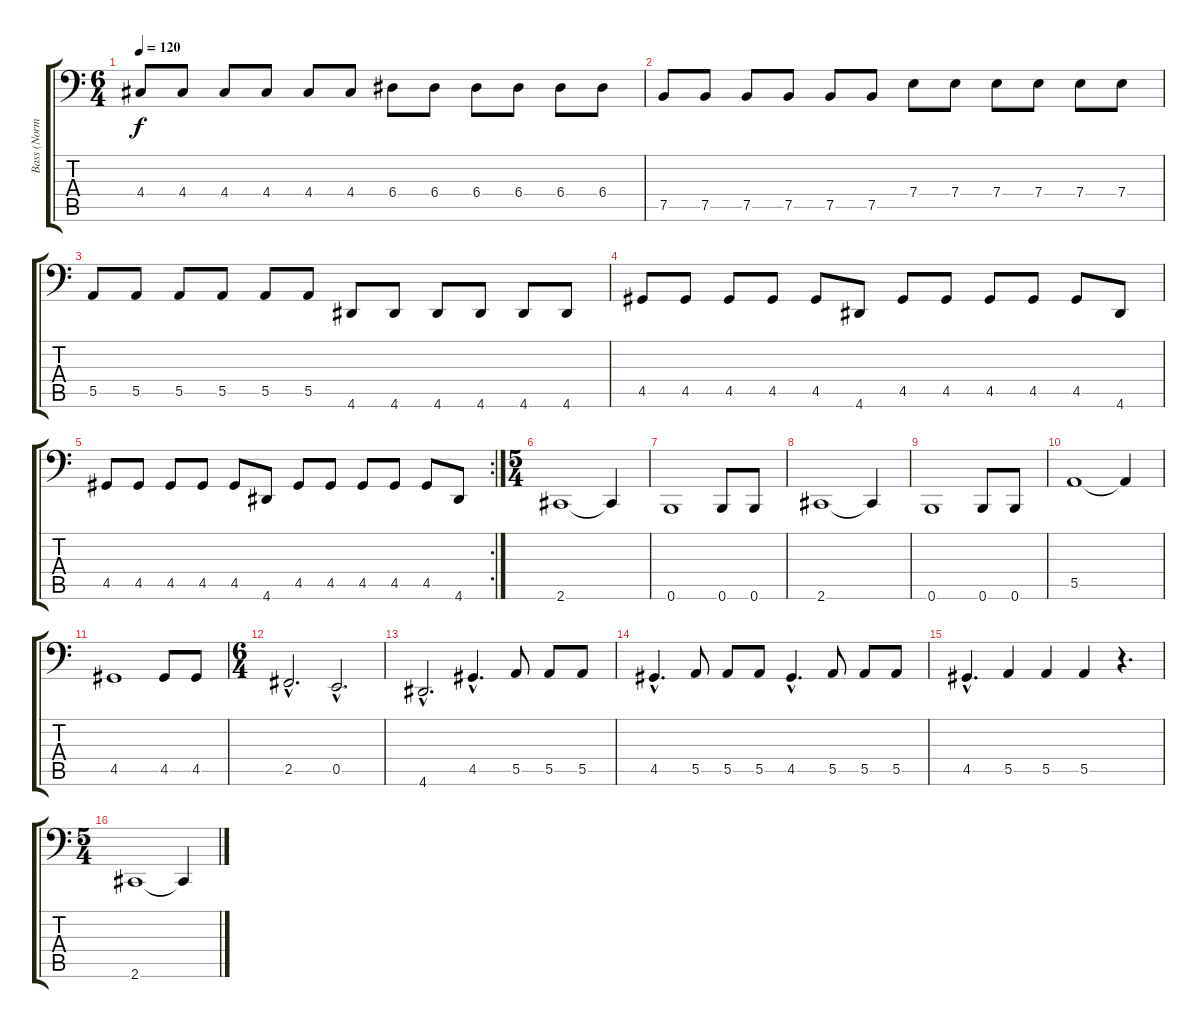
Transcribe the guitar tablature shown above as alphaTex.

\track ("Bass (Norm.)" "Bass (Norm") {instrument electricbassfinger}
\staff {score tabs}
\tuning (C3 G2 D2 A1 E1 B0) {hide}
\ts (6 4)
\tempo 120
\clef f4
\ks c
4.4.8{dy f} 4.4.8 4.4.8 4.4.8 4.4.8 4.4.8 6.4.8 6.4.8 6.4.8 6.4.8 6.4.8 6.4.8 |
7.5.8 7.5.8 7.5.8 7.5.8 7.5.8 7.5.8 7.4.8 7.4.8 7.4.8 7.4.8 7.4.8 7.4.8 |
5.5.8 5.5.8 5.5.8 5.5.8 5.5.8 5.5.8 4.6.8 4.6.8 4.6.8 4.6.8 4.6.8 4.6.8 |
4.5.8 4.5.8 4.5.8 4.5.8 4.5.8 4.6.8 4.5.8 4.5.8 4.5.8 4.5.8 4.5.8 4.6.8 |
\rc 2
4.5.8 4.5.8 4.5.8 4.5.8 4.5.8 4.6.8 4.5.8 4.5.8 4.5.8 4.5.8 4.5.8 4.6.8 |
\ts (5 4)
2.6.1 2.6{t}.4 |
0.6.1 0.6.8 0.6.8 |
2.6.1 2.6{t}.4 |
0.6.1 0.6.8 0.6.8 |
5.5.1 5.5{t}.4 |
4.5.1 4.5.8 4.5.8 |
\ts (6 4)
2.5{hac}.2{d} 0.5{hac}.2{d} |
4.6{hac}.2{d} 4.5{hac}.4{d} 5.5.8 5.5.8 5.5.8 |
4.5{hac}.4{d} 5.5.8 5.5.8 5.5.8 4.5{hac}.4{d} 5.5.8 5.5.8 5.5.8 |
4.5{hac}.4{d} 5.5.4 5.5.4 5.5.4 r.4{d} |
\ts (5 4)
2.6.1 2.6{t}.4
